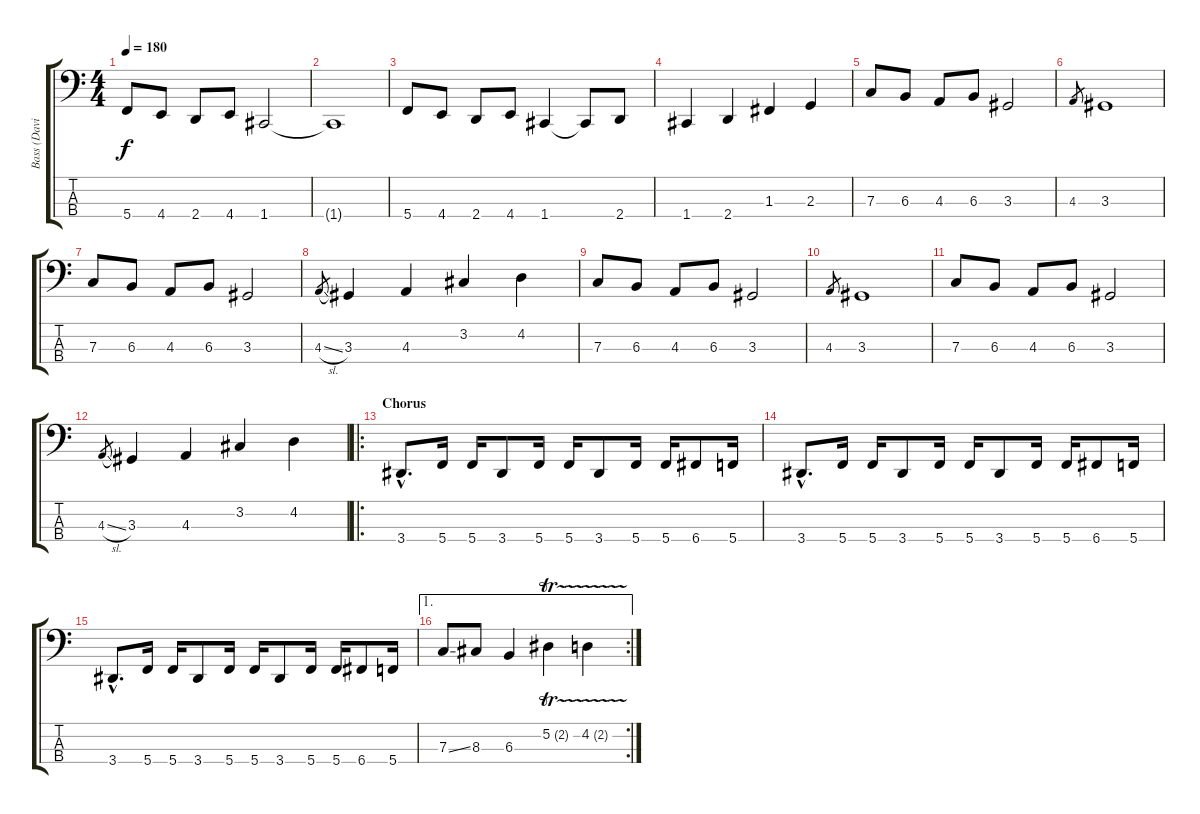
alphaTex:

\track ("Bass (David)" "Bass (Davi") {instrument electricbassfinger}
\staff {score tabs}
\tuning (Eb2 Bb1 F1 C1) {hide}
\ts (4 4)
\tempo 180
\clef f4
\ks c
5.4.8{dy f} 4.4.8 2.4.8 4.4.8 1.4.2 |
1.4{t}.1 |
5.4.8 4.4.8 2.4.8 4.4.8 1.4.4 1.4{t}.8 2.4.8 |
1.4.4 2.4.4 1.3.4 2.3.4 |
7.3.8 6.3.8 4.3.8 6.3.8 3.3.2 |
4.3.8{gr} 3.3.1 |
7.3.8 6.3.8 4.3.8 6.3.8 3.3.2 |
4.3{sl}.8{gr} 3.3.4 4.3.4 3.2.4 4.2.4 |
7.3.8 6.3.8 4.3.8 6.3.8 3.3.2 |
4.3.8{gr} 3.3.1 |
7.3.8 6.3.8 4.3.8 6.3.8 3.3.2 |
4.3{sl}.8{gr} 3.3.4 4.3.4 3.2.4 4.2.4 |
\ro
\section ("" "Chorus")
3.4{hac}.8{d} 5.4.16 5.4.16 3.4.8 5.4.16 5.4.16 3.4.8 5.4.16 5.4.16 6.4.8 5.4.16 |
3.4{hac}.8{d} 5.4.16 5.4.16 3.4.8 5.4.16 5.4.16 3.4.8 5.4.16 5.4.16 6.4.8 5.4.16 |
3.4{hac}.8{d} 5.4.16 5.4.16 3.4.8 5.4.16 5.4.16 3.4.8 5.4.16 5.4.16 6.4.8 5.4.16 |
\ae 1
\rc 2
7.3{ss}.8 8.3.8 6.3.4 5.2{tr (2 16)}.4 4.2{tr (2 16)}.4
